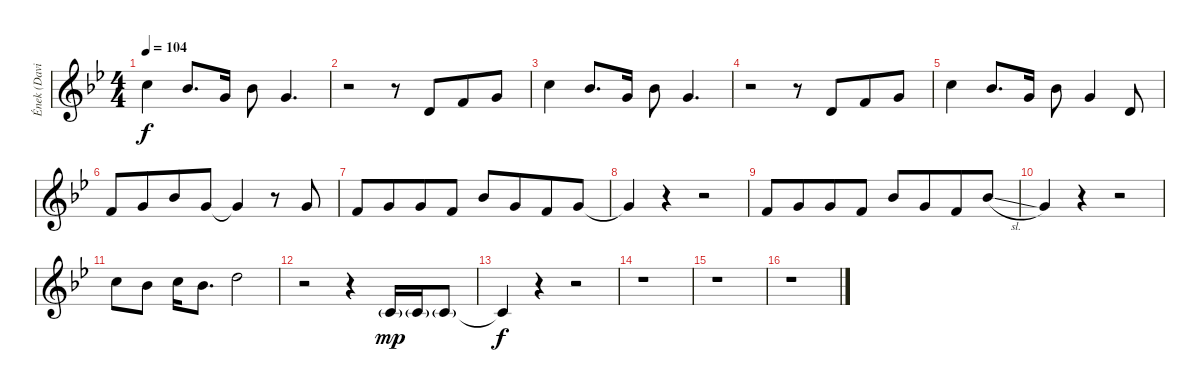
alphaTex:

\track ("Ének (David Coverdale)" "Ének (Davi") {instrument baritonesax}
\staff {score}
\tuning (E4 B3 G3 D3 A2 E2) {hide}
\ts (4 4)
\tempo 104
\clef g2
\ks bb
8.1.4{dy f} 6.1.8{d} 3.1.16 6.1.8 3.1.4{d} |
r.2 r.8 3.2.8{beam merge} 1.1.8 3.1.8 |
8.1.4 6.1.8{d} 3.1.16 6.1.8 3.1.4{d} |
r.2 r.8 3.2.8{beam merge} 1.1.8 3.1.8 |
8.1.4 6.1.8{d} 3.1.16 6.1.8 3.1.4 3.2.8 |
1.1.8 3.1.8{beam merge} 6.1.8 3.1.8 3.1{t}.4 r.8 3.1.8 |
1.1.8 3.1.8{beam merge} 3.1.8 1.1.8 6.1.8 3.1.8{beam merge} 1.1.8 3.1.8 |
3.1{t}.4 r.4 r.2 |
1.1.8 3.1.8{beam merge} 3.1.8 1.1.8 6.1.8 3.1.8{beam merge} 1.1.8 6.1{sl}.8 |
3.1.4 r.4 r.2 |
8.1.8 6.1.8 8.1.16 6.1.8{d} 10.1.2 |
r.2 r.4 1.2{g}.16{dy mp} 1.2{g}.16 1.2{g}.8 |
1.2{t}.4{dy f} r.4 r.2 |
r.1 |
r.1 |
r.1
